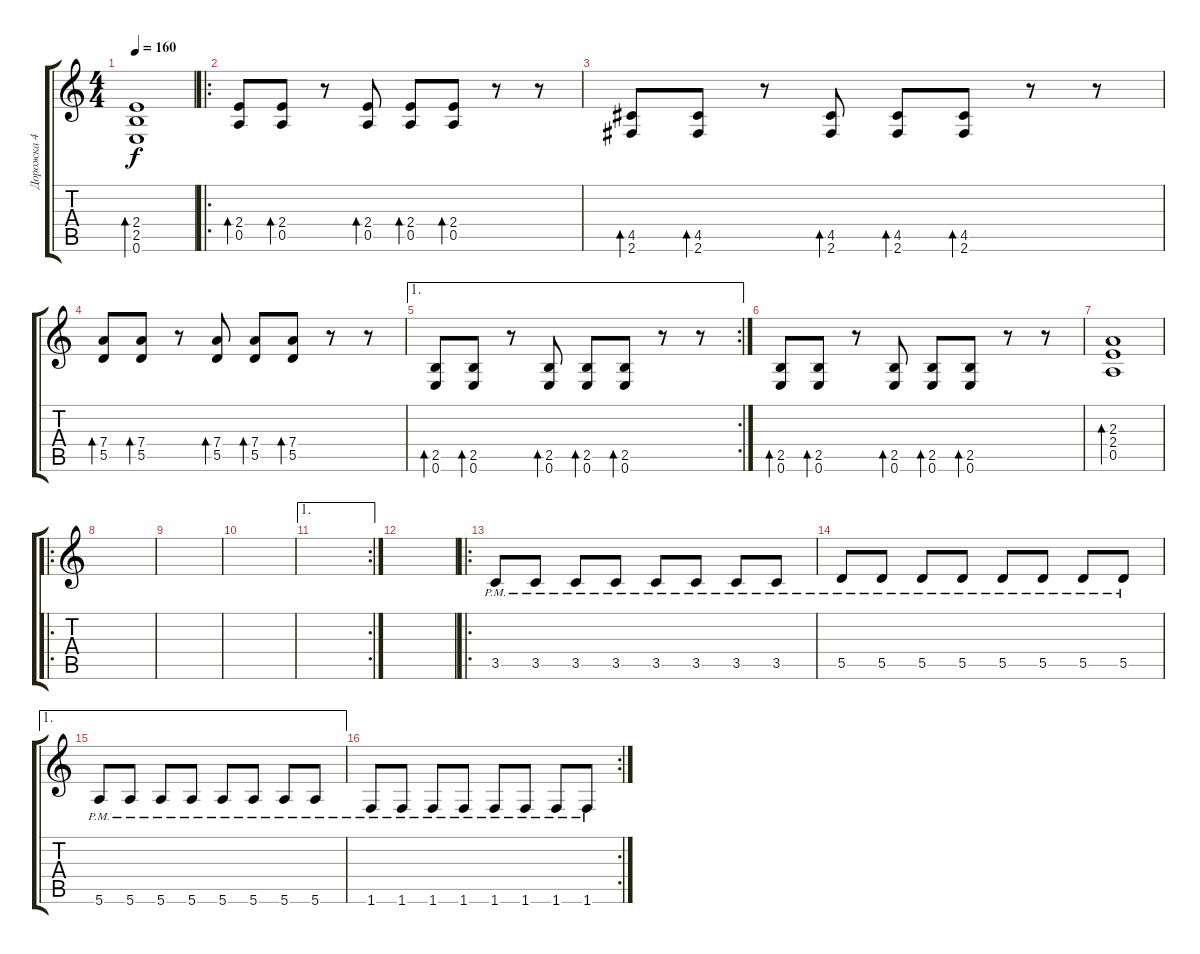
\track ("Дорожка 4" "Дорожка 4") {instrument distortionguitar}
\staff {score tabs}
\tuning (E4 B3 G3 D3 A2 E2) {hide}
\ts (4 4)
\tempo 160
\clef g2
\ks c
(2.4 2.5 0.6).1{bd 60 dy f} |
\ro
(2.4 0.5).8{bd 60} (2.4 0.5).8{bd 60} r.8 (2.4 0.5).8{bd 60} (2.4 0.5).8{bd 60} (2.4 0.5).8{bd 60} r.8 r.8 |
(4.5 2.6).8{bd 60} (4.5 2.6).8{bd 60} r.8 (4.5 2.6).8{bd 60} (4.5 2.6).8{bd 60} (4.5 2.6).8{bd 60} r.8 r.8 |
(7.4 5.5).8{bd 60} (7.4 5.5).8{bd 60} r.8 (7.4 5.5).8{bd 60} (7.4 5.5).8{bd 60} (7.4 5.5).8{bd 60} r.8 r.8 |
\ae 1
\rc 2
(2.5 0.6).8{bd 60} (2.5 0.6).8{bd 60} r.8 (2.5 0.6).8{bd 60} (2.5 0.6).8{bd 60} (2.5 0.6).8{bd 60} r.8 r.8 |
(2.5 0.6).8{bd 60} (2.5 0.6).8{bd 60} r.8 (2.5 0.6).8{bd 60} (2.5 0.6).8{bd 60} (2.5 0.6).8{bd 60} r.8 r.8 |
(2.3 2.4 0.5).1{bd 480} |
\ro
|
|
|
\ae 1
\rc 2
|
|
\ro
3.5{pm}.8 3.5{pm}.8 3.5{pm}.8 3.5{pm}.8 3.5{pm}.8 3.5{pm}.8 3.5{pm}.8 3.5{pm}.8 |
5.5{pm}.8 5.5{pm}.8 5.5{pm}.8 5.5{pm}.8 5.5{pm}.8 5.5{pm}.8 5.5{pm}.8 5.5{pm}.8 |
\ae 1
5.6{pm}.8 5.6{pm}.8 5.6{pm}.8 5.6{pm}.8 5.6{pm}.8 5.6{pm}.8 5.6{pm}.8 5.6{pm}.8 |
\rc 2
1.6{pm}.8 1.6{pm}.8 1.6{pm}.8 1.6{pm}.8 1.6{pm}.8 1.6{pm}.8 1.6{pm}.8 1.6{pm}.8
